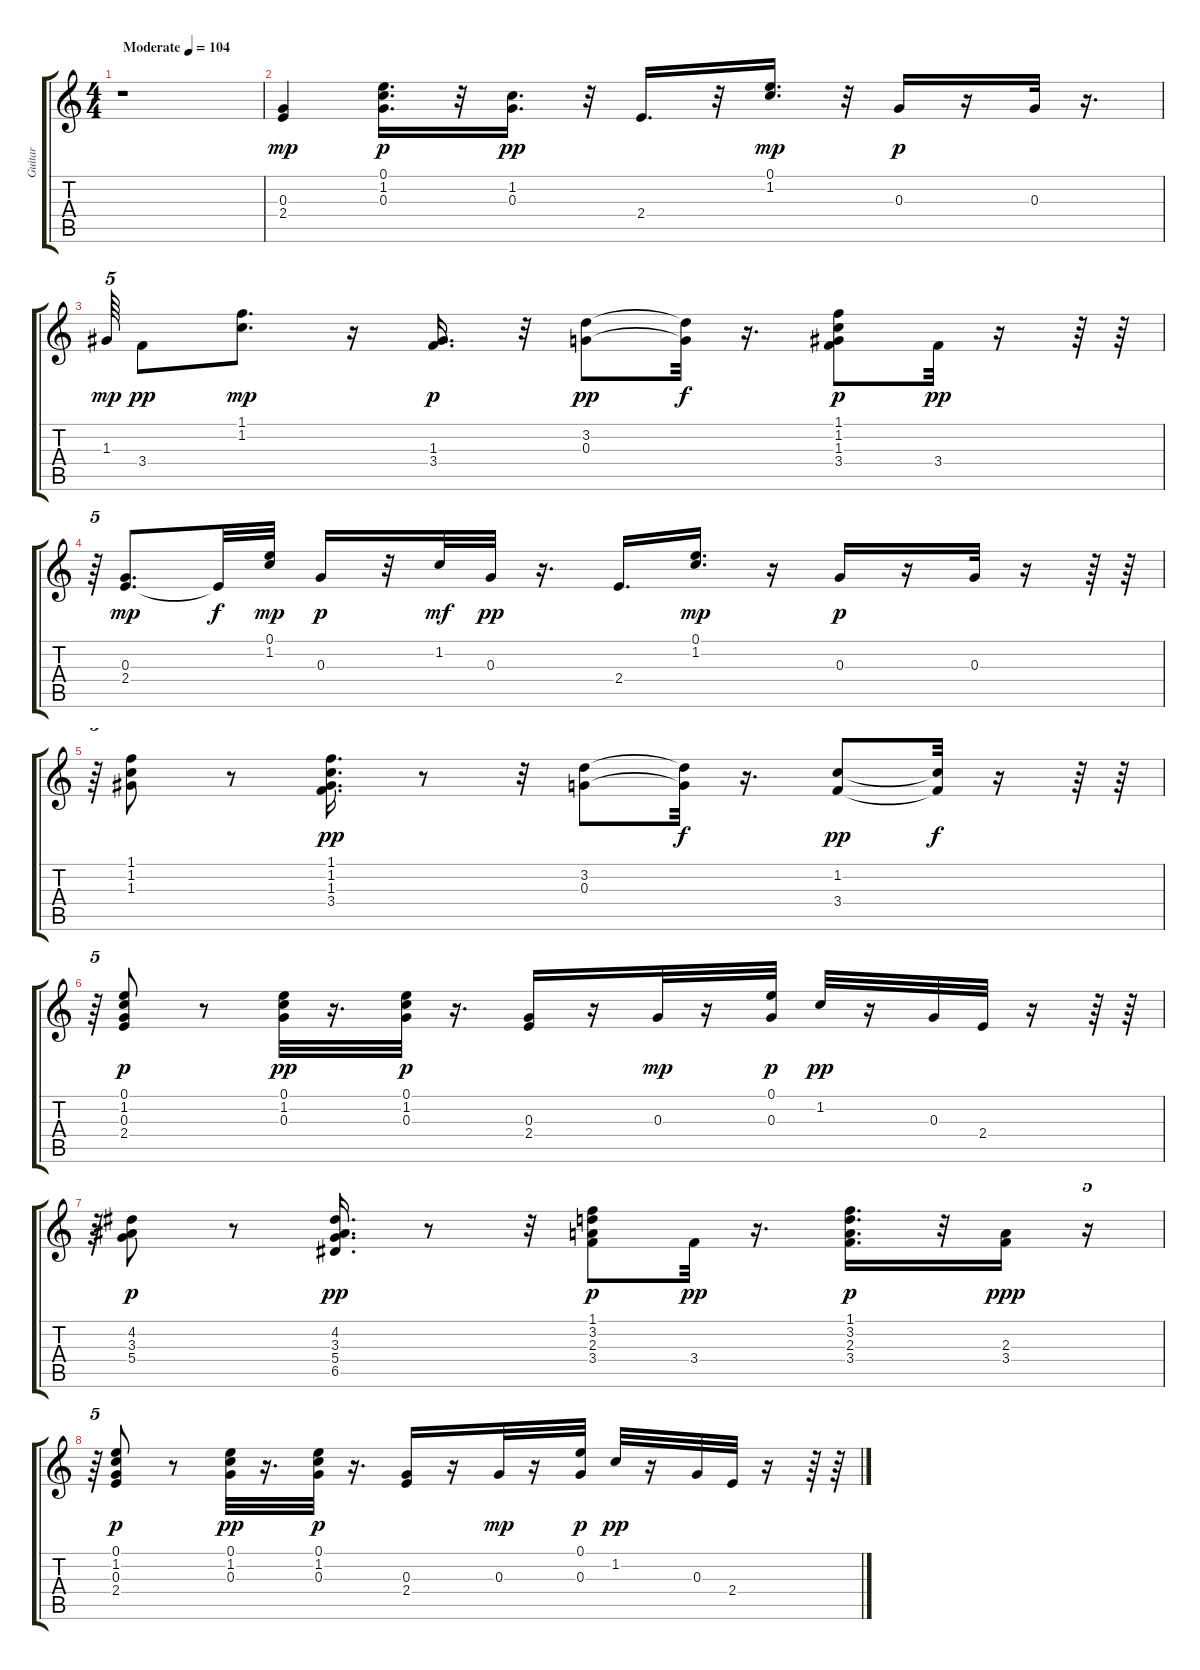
\track ("Guitar" "Guitar") {instrument acousticguitarsteel}
\staff {score tabs}
\tuning (E4 B3 G3 D3 A2 E2) {hide}
\ts (4 4)
\tempo (104 "Moderate")
\clef g2
\ks c
r.1{dy mp instrument acousticguitarsteel} |
(0.3 2.4).4 (0.1 1.2 0.3).16{d dy p} r.32 (1.2 0.3).16{d dy pp} r.32 2.4.16{d} r.32 (0.1 1.2).16{d dy mp} r.32 0.3.16{dy p} r.16 0.3.32 r.16{d} |
1.3.64{tu (5 4) dy mp} 3.4.8{dy pp} (1.1 1.2).8{d dy mp} r.16 (1.3 3.4).16{d dy p} r.32 (3.2 0.3).8{dy pp} (3.2{t} 0.3{t}).32{dy f} r.16{d} (1.1 1.2 1.3 3.4).8{dy p} 3.4.32{dy pp} r.16 r.64 r.64 |
r.64{tu (5 4)} (0.3 2.4).8{d dy mp} 2.4{t}.32{dy f} (0.1 1.2).32{dy mp} 0.3.16{dy p} r.32 1.2.32{dy mf} 0.3.32{dy pp} r.16{d} 2.4.16{d} (0.1 1.2).16{d dy mp} r.16 0.3.16{dy p} r.16 0.3.32 r.16 r.64 r.64 |
r.64{tu (5 4)} (1.1 1.2 1.3).8 r.8 (1.1 1.2 1.3 3.4).16{d dy pp} r.8 r.32 (3.2 0.3).8 (3.2{t} 0.3{t}).32{dy f} r.16{d} (1.2 3.4).8{dy pp} (1.2{t} 3.4{t}).32{dy f} r.16 r.64 r.64 |
r.64{tu (5 4)} (0.1 1.2 0.3 2.4).8{dy p} r.8 (0.1 1.2 0.3).32{dy pp} r.16{d} (0.1 1.2 0.3).32{dy p} r.16{d} (0.3 2.4).16 r.16 0.3.32{dy mp} r.16 (0.1 0.3).32{dy p} 1.2.32{dy pp} r.16 0.3.32 2.4.32 r.16 r.64 r.64 |
r.64{tu (5 4)} (4.2 3.3 5.4).8{dy p} r.8 (4.2 3.3 5.4 6.5).16{d dy pp} r.8 r.32 (1.1 3.2 2.3 3.4).8{dy p} 3.4.32{dy pp} r.16{d} (1.1 3.2 2.3 3.4).16{d dy p} r.32 (2.3 3.4).16{dy ppp} r.16{tu (5 4)} |
r.64{tu (5 4)} (0.1 1.2 0.3 2.4).8{dy p} r.8 (0.1 1.2 0.3).32{dy pp} r.16{d} (0.1 1.2 0.3).32{dy p} r.16{d} (0.3 2.4).16 r.16 0.3.32{dy mp} r.16 (0.1 0.3).32{dy p} 1.2.32{dy pp} r.16 0.3.32 2.4.32 r.16 r.64 r.64
